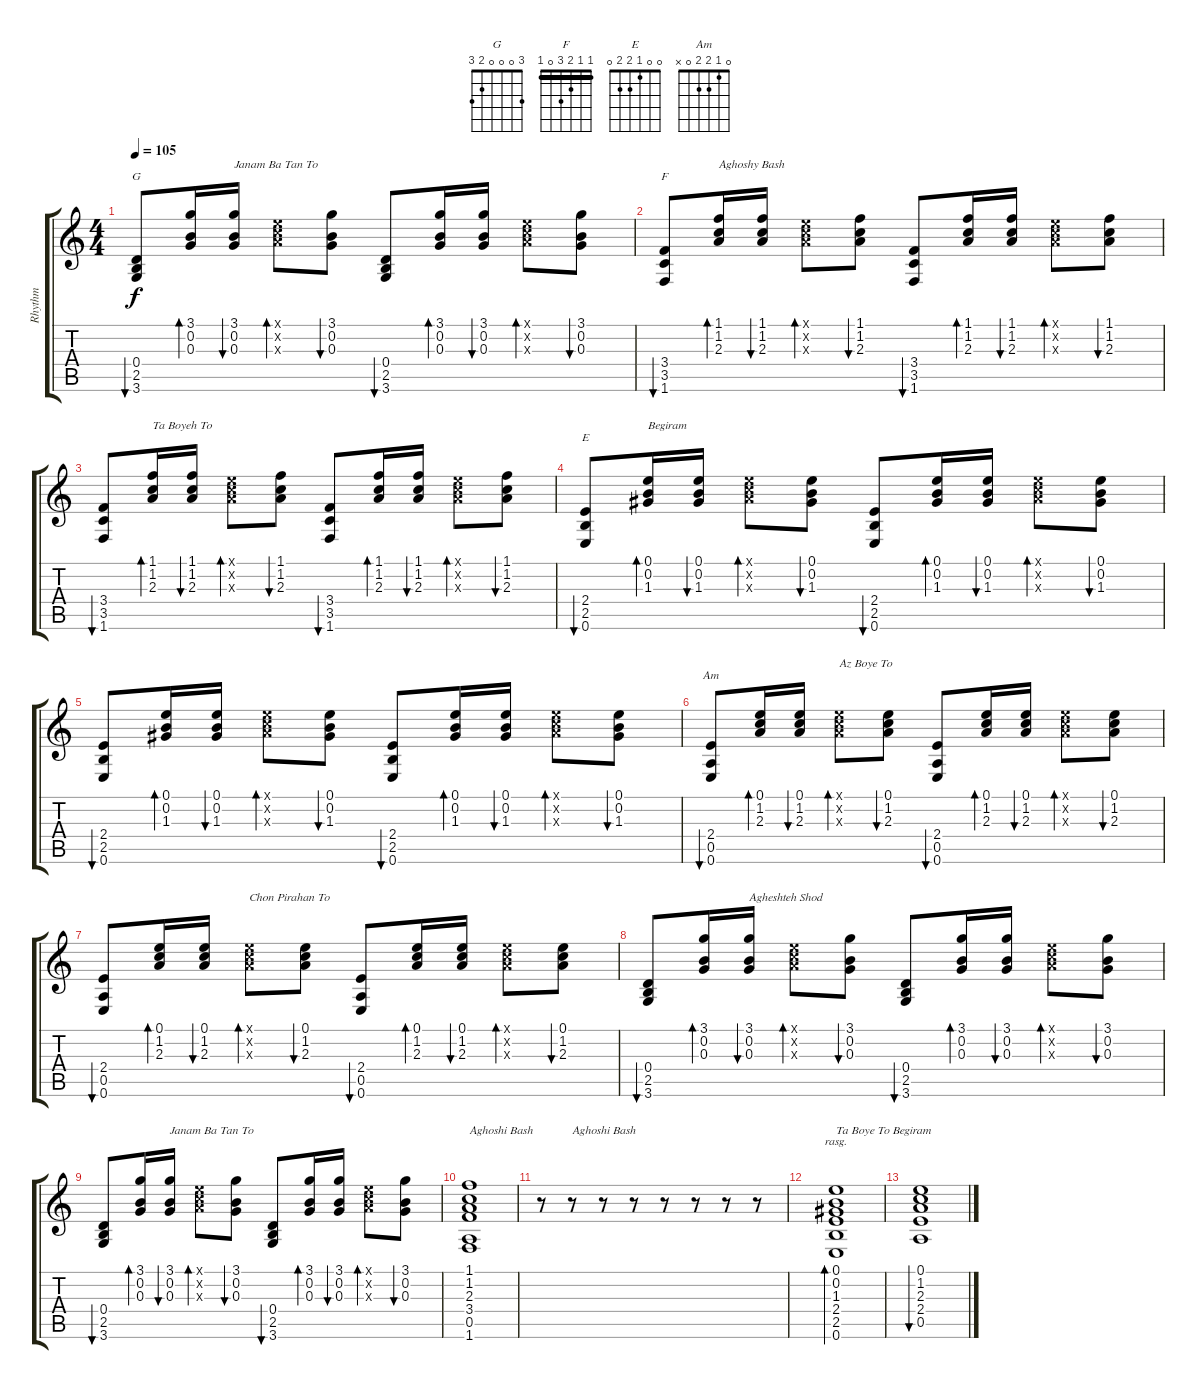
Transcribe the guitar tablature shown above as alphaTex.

\track ("Rhythm" "Rhythm") {instrument acousticguitarnylon}
\staff {score tabs}
\tuning (E4 B3 G3 D3 A2 E2) {hide}
\chord ("G" 3 0 0 0 2 3)
\chord ("F" 1 1 2 3 0 1) {barre 1}
\chord ("E" 0 0 1 2 2 0)
\chord ("Am" 0 1 2 2 0 x)
\ts (4 4)
\tempo 105
\clef g2
\ks aminor
(0.4 2.5 3.6).8{bu 60 ch "G" dy f} (3.1 0.2 0.3).16{bd 60} (3.1 0.2 0.3).16{bu 60 txt "Janam Ba Tan To"} (0.1{x} 1.2{x} 2.3{x}).8{bd 60} (3.1 0.2 0.3).8{bu 60} (0.4 2.5 3.6).8{bu 60} (3.1 0.2 0.3).16{bd 60} (3.1 0.2 0.3).16{bu 60} (0.1{x} 1.2{x} 2.3{x}).8{bd 60} (3.1 0.2 0.3).8{bu 60} |
(3.4 3.5 1.6).8{bu 60 ch "F"} (1.1 1.2 2.3).16{bd 60 txt "Aghoshy Bash"} (1.1 1.2 2.3).16{bu 60} (0.1{x} 1.2{x} 2.3{x}).8{bd 60} (1.1 1.2 2.3).8{bu 60} (3.4 3.5 1.6).8{bu 60} (1.1 1.2 2.3).16{bd 60} (1.1 1.2 2.3).16{bu 60} (0.1{x} 1.2{x} 2.3{x}).8{bd 60} (1.1 1.2 2.3).8{bu 60} |
(3.4 3.5 1.6).8{bu 60} (1.1 1.2 2.3).16{bd 60 txt "Ta Boyeh To"} (1.1 1.2 2.3).16{bu 60} (0.1{x} 1.2{x} 2.3{x}).8{bd 60} (1.1 1.2 2.3).8{bu 60} (3.4 3.5 1.6).8{bu 60} (1.1 1.2 2.3).16{bd 60} (1.1 1.2 2.3).16{bu 60} (0.1{x} 1.2{x} 2.3{x}).8{bd 60} (1.1 1.2 2.3).8{bu 60} |
(2.4 2.5 0.6).8{bu 60 ch "E"} (0.1 0.2 1.3).16{bd 60 txt "Begiram"} (0.1 0.2 1.3).16{bu 60} (0.1{x} 1.2{x} 2.3{x}).8{bd 60} (0.1 0.2 1.3).8{bu 60} (2.4 2.5 0.6).8{bu 60} (0.1 0.2 1.3).16{bd 60} (0.1 0.2 1.3).16{bu 60} (0.1{x} 1.2{x} 2.3{x}).8{bd 60} (0.1 0.2 1.3).8{bu 60} |
(2.4 2.5 0.6).8{bu 60} (0.1 0.2 1.3).16{bd 60} (0.1 0.2 1.3).16{bu 60} (0.1{x} 1.2{x} 2.3{x}).8{bd 60} (0.1 0.2 1.3).8{bu 60} (2.4 2.5 0.6).8{bu 60} (0.1 0.2 1.3).16{bd 60} (0.1 0.2 1.3).16{bu 60} (0.1{x} 1.2{x} 2.3{x}).8{bd 60} (0.1 0.2 1.3).8{bu 60} |
(2.4 0.5 0.6).8{bu 60 ch "Am"} (0.1 1.2 2.3).16{bd 60} (0.1 1.2 2.3).16{bu 60} (0.1{x} 1.2{x} 2.3{x}).8{bd 60 txt "Az Boye To"} (0.1 1.2 2.3).8{bu 60} (2.4 0.5 0.6).8{bu 60} (0.1 1.2 2.3).16{bd 60} (0.1 1.2 2.3).16{bu 60} (0.1{x} 1.2{x} 2.3{x}).8{bd 60} (0.1 1.2 2.3).8{bu 60} |
(2.4 0.5 0.6).8{bu 60} (0.1 1.2 2.3).16{bd 60} (0.1 1.2 2.3).16{bu 60} (0.1{x} 1.2{x} 2.3{x}).8{bd 60 txt "Chon Pirahan To"} (0.1 1.2 2.3).8{bu 60} (2.4 0.5 0.6).8{bu 60} (0.1 1.2 2.3).16{bd 60} (0.1 1.2 2.3).16{bu 60} (0.1{x} 1.2{x} 2.3{x}).8{bd 60} (0.1 1.2 2.3).8{bu 60} |
(0.4 2.5 3.6).8{bu 60} (3.1 0.2 0.3).16{bd 60} (3.1 0.2 0.3).16{bu 60 txt "Agheshteh Shod"} (0.1{x} 1.2{x} 2.3{x}).8{bd 60} (3.1 0.2 0.3).8{bu 60} (0.4 2.5 3.6).8{bu 60} (3.1 0.2 0.3).16{bd 60} (3.1 0.2 0.3).16{bu 60} (0.1{x} 1.2{x} 2.3{x}).8{bd 60} (3.1 0.2 0.3).8{bu 60} |
(0.4 2.5 3.6).8{bu 60} (3.1 0.2 0.3).16{bd 60} (3.1 0.2 0.3).16{bu 60 txt "Janam Ba Tan To"} (0.1{x} 1.2{x} 2.3{x}).8{bd 60} (3.1 0.2 0.3).8{bu 60} (0.4 2.5 3.6).8{bu 60} (3.1 0.2 0.3).16{bd 60} (3.1 0.2 0.3).16{bu 60} (0.1{x} 1.2{x} 2.3{x}).8{bd 60} (3.1 0.2 0.3).8{bu 60} |
(1.1 1.2 2.3 3.4 0.5 1.6).1{txt "Aghoshi Bash"} |
r.8 r.8{txt "Aghoshi Bash"} r.8 r.8 r.8 r.8 r.8 r.8 |
(0.1 0.2 1.3 2.4 2.5 0.6).1{bd 480 rasg ii txt "Ta Boye To Begiram"} |
(0.1 1.2 2.3 2.4 0.5).1{bu 480}
